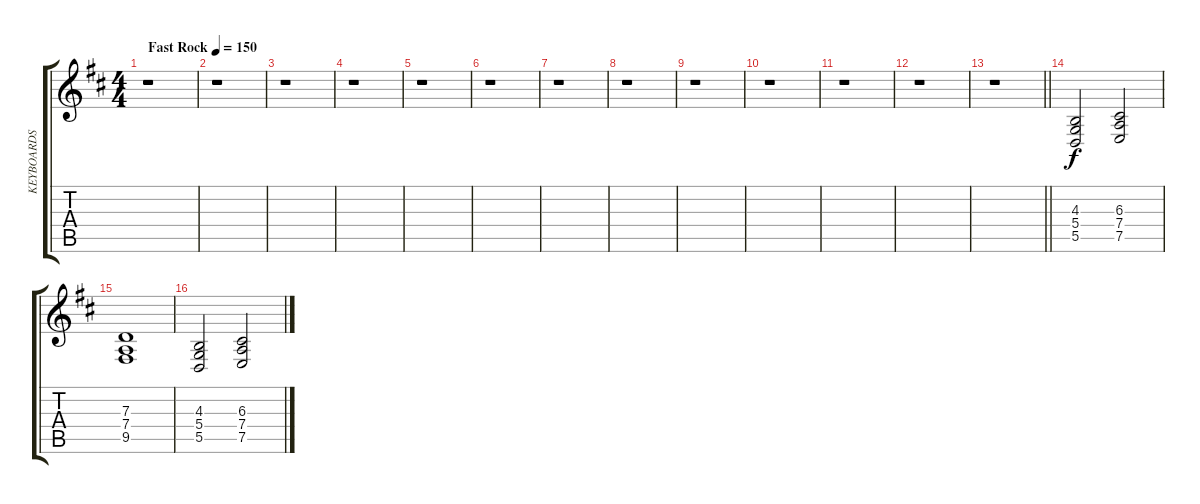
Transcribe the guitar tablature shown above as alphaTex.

\track ("KEYBOARDS" "KEYBOARDS") {instrument reedorgan}
\staff {score tabs}
\tuning (E4 B3 G3 D3 A2 E2) {hide}
\ts (4 4)
\tempo (150 "Fast Rock")
\clef g2
\ks d
r.1{dy f instrument reedorgan} |
r.1 |
r.1 |
r.1 |
r.1 |
r.1 |
r.1 |
r.1 |
r.1 |
r.1 |
r.1 |
r.1 |
\barLineRight lightlight
r.1 |
(4.3 5.4 5.5).2 (6.3 7.4 7.5).2 |
(7.3 7.4 9.5).1 |
(4.3 5.4 5.5).2 (6.3 7.4 7.5).2
